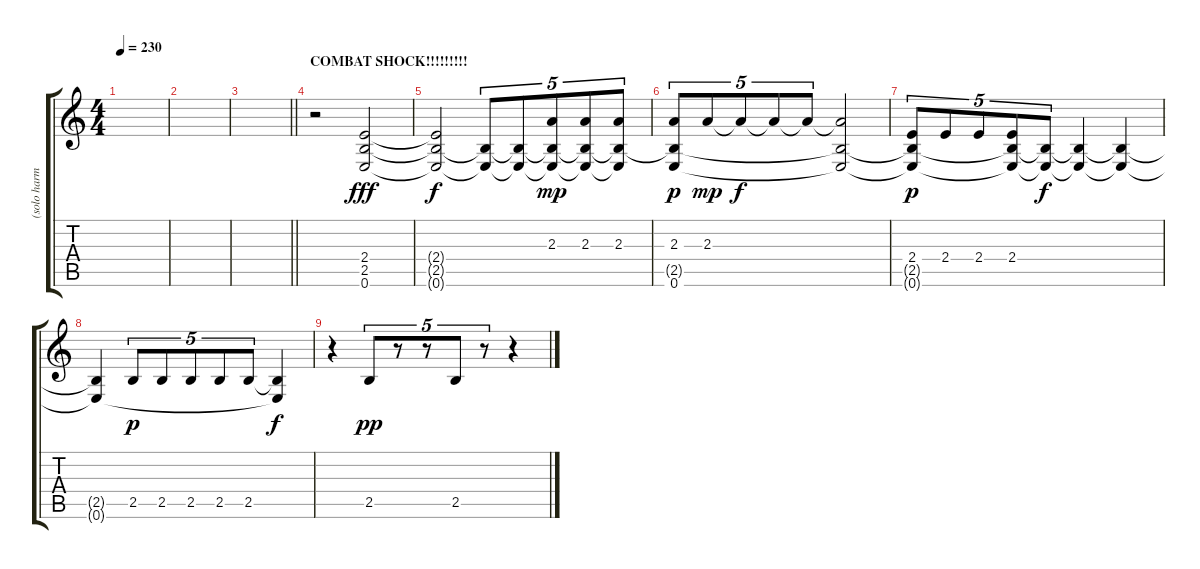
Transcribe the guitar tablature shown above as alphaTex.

\track ("(solo harmony)" "(solo harm") {instrument distortionguitar}
\staff {score tabs}
\tuning (E4 B3 G3 D3 A2 E2) {hide}
\ts (4 4)
\tempo 230
\clef g2
\ks c
|
|
\barLineRight lightlight
|
\section ("" "COMBAT SHOCK!!!!!!!!!")
r.2{volume 16 balance 8 instrument gunshot} (2.4 2.5 0.6).2{dy fff} |
(2.4{t} 2.5{t} 0.6{t}).2{dy f} (2.5{t} 0.6{t}).8{tu (5 4) volume 11} (2.5{t} 0.6{t}).8{tu (5 4)} (2.3 2.5{t} 0.6{t}).8{tu (5 4) dy mp} (2.3 2.5{t} 0.6{t}).8{tu (5 4)} (2.3 2.5{t} 0.6{t}).8{tu (5 4)} |
(2.3 2.5{t} 0.6).8{tu (5 4) dy p} 2.3.8{tu (5 4) dy mp} 2.3{t}.8{tu (5 4) dy f} 2.3{t}.8{tu (5 4)} 2.3{t}.8{tu (5 4)} (2.3{t} 2.5{t} 0.6{t}).2 |
(2.4 2.5{t} 0.6{t}).8{tu (5 4) dy p} 2.4.8{tu (5 4)} 2.4.8{tu (5 4)} (2.4 2.5{t} 0.6{t}).8{tu (5 4)} (2.5{t} 0.6{t}).8{tu (5 4) dy f} (2.5{t} 0.6{t}).4 (2.5{t} 0.6{t}).4 |
(2.5{t} 0.6{t}).4 2.5.8{tu (5 4) dy p} 2.5.8{tu (5 4)} 2.5.8{tu (5 4)} 2.5.8{tu (5 4)} 2.5.8{tu (5 4)} (2.5{t} 0.6{t}).4{dy f} |
r.4 2.5.8{tu (5 4) dy pp} r.8{tu (5 4)} r.8{tu (5 4)} 2.5.8{tu (5 4)} r.8{tu (5 4)} r.4
